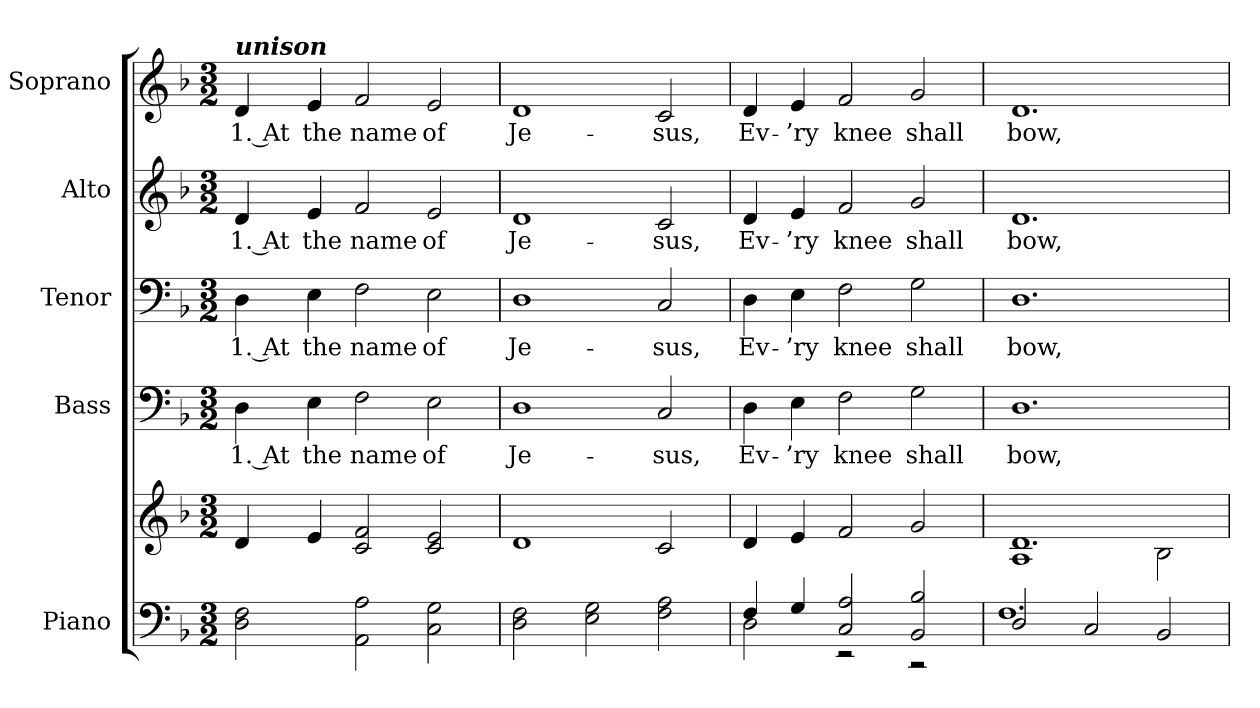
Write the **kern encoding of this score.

**kern	**kern	**kern	**text	**kern	**text	**kern	**text	**kern	**text
*part5	*part5	*part4	*part4	*part3	*part3	*part2	*part2	*part1	*part1
*staff6	*staff5	*staff4	*staff4	*staff3	*staff3	*staff2	*staff2	*staff1	*staff1
*I"Piano	*	*I"Bass	*	*I"Tenor	*	*I"Alto	*	*I"Soprano	*
*I'Pno.	*	*I'B.	*	*I'T.	*	*I'A.	*	*I'S.	*
!!LO:PB:g=z
*clefF4	*clefG2	*clefF4	*	*clefF4	*	*clefG2	*	*clefG2	*
*k[b-]	*k[b-]	*k[b-]	*	*k[b-]	*	*k[b-]	*	*k[b-]	*
*F:	*F:	*F:	*	*F:	*	*F:	*	*F:	*
*M3/2	*M3/2	*M3/2	*	*M3/2	*	*M3/2	*	*M3/2	*
*MM250	*MM250	*MM250	*	*MM250	*	*MM250	*	*MM250	*
=1	=1	=1	=1	=1	=1	=1	=1	=1	=1
!	!	!	!LO:LY:b:color=#000000	!	!	!	!	!	!
!	!	!	!	!	!LO:LY:b:color=#000000	!	!	!	!
!	!	!	!	!	!	!	!LO:LY:b:color=#000000	!	!
!	!	!	!	!	!	!	!	!LO:TX:a:Bi:t=unison	!
!	!	!	!	!	!	!	!	!	!LO:LY:b:color=#000000
2Di\ 2Fi	4di/	4Di\	1. At	4Di\	1. At	4di/	1. At	4di/	1. At
!	!	!	!LO:LY:b:color=#000000	!	!	!	!	!	!
!	!	!	!	!	!LO:LY:b:color=#000000	!	!	!	!
!	!	!	!	!	!	!	!LO:LY:b:color=#000000	!	!
!	!	!	!	!	!	!	!	!	!LO:LY:b:color=#000000
.	4ei/	4Ei\	the	4Ei\	the	4ei/	the	4ei/	the
!	!	!	!LO:LY:b:color=#000000	!	!	!	!	!	!
!	!	!	!	!	!LO:LY:b:color=#000000	!	!	!	!
!	!	!	!	!	!	!	!LO:LY:b:color=#000000	!	!
!	!	!	!	!	!	!	!	!	!LO:LY:b:color=#000000
2AAi\ 2Ai	2ci/ 2fi	2Fi\	name	2Fi\	name	2fi/	name	2fi/	name
!	!	!	!LO:LY:b:color=#000000	!	!	!	!	!	!
!	!	!	!	!	!LO:LY:b:color=#000000	!	!	!	!
!	!	!	!	!	!	!	!LO:LY:b:color=#000000	!	!
!	!	!	!	!	!	!	!	!	!LO:LY:b:color=#000000
2Ci\ 2Gi	2ci/ 2ei	2Ei\	of	2Ei\	of	2ei/	of	2ei/	of
=2	=2	=2	=2	=2	=2	=2	=2	=2	=2
!	!	!	!LO:LY:b:color=#000000	!	!	!	!	!	!
!	!	!	!	!	!LO:LY:b:color=#000000	!	!	!	!
!	!	!	!	!	!	!	!LO:LY:b:color=#000000	!	!
!	!	!	!	!	!	!	!	!	!LO:LY:b:color=#000000
2Di\ 2Fi	1di	1Di	Je-	1Di	Je-	1di	Je-	1di	Je-
2Ei\ 2Gi	.	.	.	.	.	.	.	.	.
!	!	!	!LO:LY:b:color=#000000	!	!	!	!	!	!
!	!	!	!	!	!LO:LY:b:color=#000000	!	!	!	!
!	!	!	!	!	!	!	!LO:LY:b:color=#000000	!	!
!	!	!	!	!	!	!	!	!	!LO:LY:b:color=#000000
2Fi\ 2Ai	2ci/	2Ci/	-sus,	2Ci/	-sus,	2ci/	-sus,	2ci/	-sus,
=3	=3	=3	=3	=3	=3	=3	=3	=3	=3
*^	*	*	*	*	*	*	*	*	*
!	!	!	!	!LO:LY:b:color=#000000	!	!	!	!	!	!
!	!	!	!	!	!	!LO:LY:b:color=#000000	!	!	!	!
!	!	!	!	!	!	!	!	!LO:LY:b:color=#000000	!	!
!	!	!	!	!	!	!	!	!	!	!LO:LY:b:color=#000000
4Fi/	2Di\	4di/	4Di\	Ev-	4Di\	Ev-	4di/	Ev-	4di/	Ev-
!	!	!	!	!LO:LY:b:color=#000000	!	!	!	!	!	!
!	!	!	!	!	!	!LO:LY:b:color=#000000	!	!	!	!
!	!	!	!	!	!	!	!	!LO:LY:b:color=#000000	!	!
!	!	!	!	!	!	!	!	!	!	!LO:LY:b:color=#000000
4Gi/	.	4ei/	4Ei\	-’ry	4Ei\	-’ry	4ei/	-’ry	4ei/	-’ry
!	!	!	!	!LO:LY:b:color=#000000	!	!	!	!	!	!
!	!	!	!	!	!	!LO:LY:b:color=#000000	!	!	!	!
!	!	!	!	!	!	!	!	!LO:LY:b:color=#000000	!	!
!	!	!	!	!	!	!	!	!	!	!LO:LY:b:color=#000000
2Ci/ 2Ai	2r	2fi/	2Fi\	knee	2Fi\	knee	2fi/	knee	2fi/	knee
!	!	!	!	!LO:LY:b:color=#000000	!	!	!	!	!	!
!	!	!	!	!	!	!LO:LY:b:color=#000000	!	!	!	!
!	!	!	!	!	!	!	!	!LO:LY:b:color=#000000	!	!
!	!	!	!	!	!	!	!	!	!	!LO:LY:b:color=#000000
2BB-i/ 2B-i	2r	2gi/	2Gi\	shall	2Gi\	shall	2gi/	shall	2gi/	shall
!!LO:PB:g=z
=4	=4	=4	=4	=4	=4	=4	=4	=4	=4	=4
*	*	*^	*	*	*	*	*	*	*	*
!	!	!	!	!	!LO:LY:b:color=#000000	!	!	!	!	!	!
!	!	!	!	!	!	!	!LO:LY:b:color=#000000	!	!	!	!
!	!	!	!	!	!	!	!	!	!LO:LY:b:color=#000000	!	!
!	!	!	!	!	!	!	!	!	!	!	!LO:LY:b:color=#000000
2Di/	1.Fi	1.di	1Ai	1.Di	bow,	1.Di	bow,	1.di	bow,	1.di	bow,
2Ci/	.	.	.	.	.	.	.	.	.	.	.
2BB-i/	.	.	2B-i\	.	.	.	.	.	.	.	.
*v	*v	*	*	*	*	*	*	*	*	*	*
*	*v	*v	*	*	*	*	*	*	*	*
=	=	=	=	=	=	=	=	=	=
*-	*-	*-	*-	*-	*-	*-	*-	*-	*-
